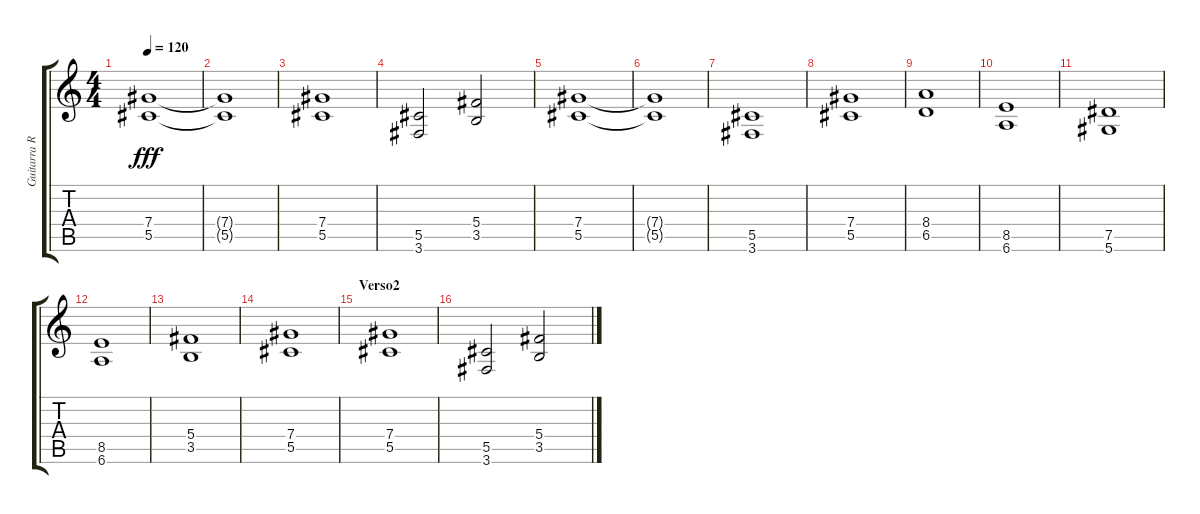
\track ("Guitarra Ritmica" "Guitarra R") {instrument distortionguitar}
\staff {score tabs}
\tuning (Eb4 Bb3 Gb3 Db3 Ab2 Eb2) {hide}
\ts (4 4)
\tempo 120
\clef g2
\ks c
(7.4 5.5).1{dy fff} |
(7.4{t} 5.5{t}).1 |
(7.4 5.5).1 |
(5.5 3.6).2 (5.4 3.5).2 |
(7.4 5.5).1 |
(7.4{t} 5.5{t}).1 |
(5.5 3.6).1 |
(7.4 5.5).1 |
(8.4 6.5).1 |
(8.5 6.6).1 |
(7.5 5.6).1 |
(8.5 6.6).1 |
(5.4 3.5).1 |
(7.4 5.5).1 |
\section ("" "Verso2")
(7.4 5.5).1 |
(5.5 3.6).2 (5.4 3.5).2
